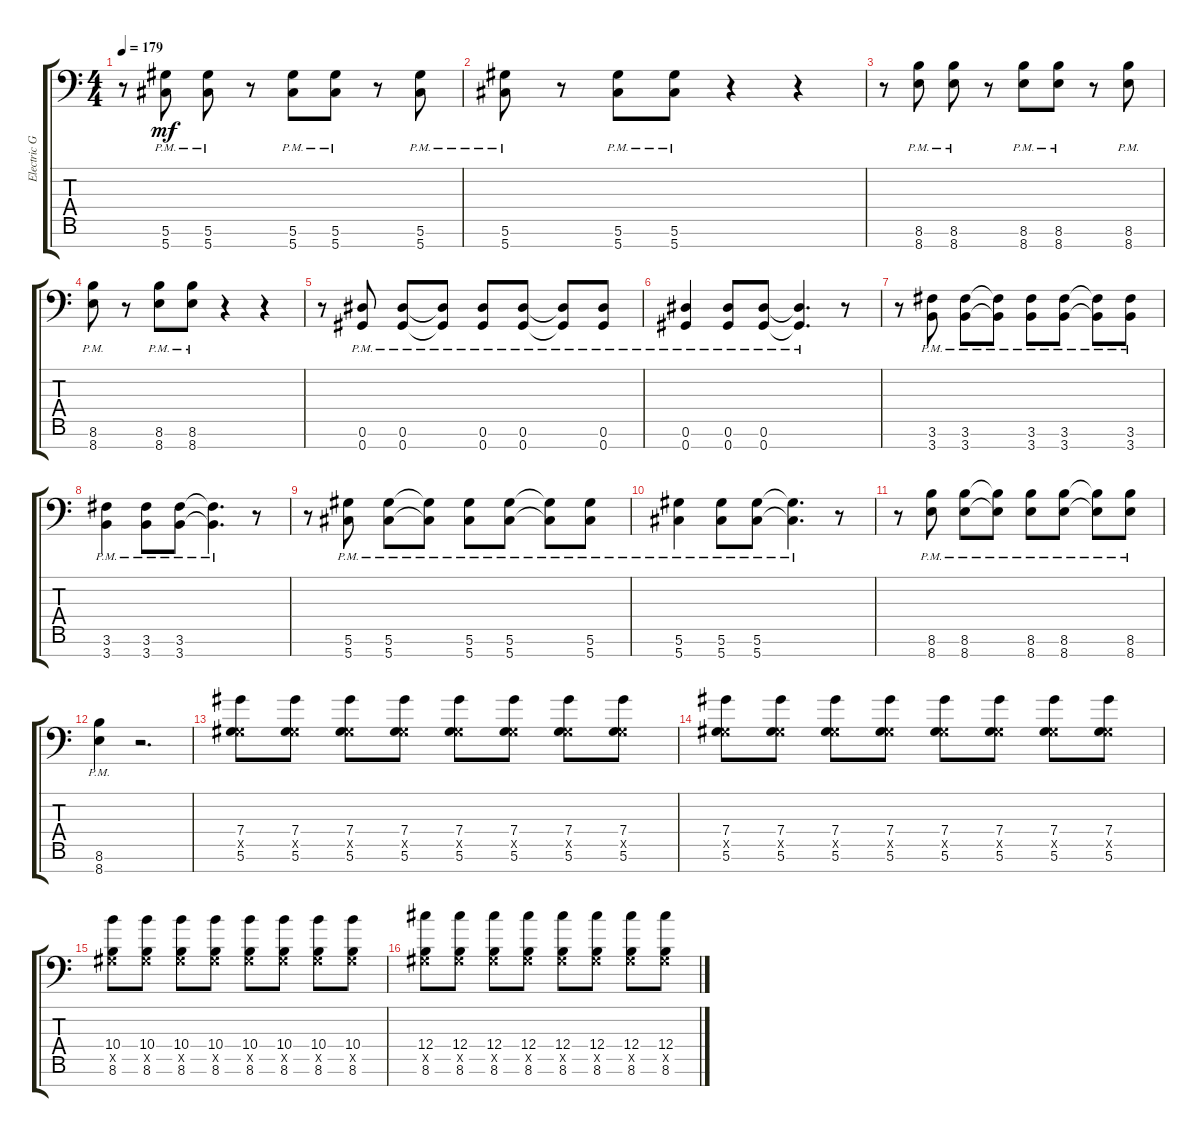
\track ("Electric Guitar" "Electric G") {instrument distortionguitar}
\staff {score tabs}
\tuning (Eb4 Bb3 Gb3 Db3 Ab2 Eb2 Ab1) {hide}
\ts (4 4)
\tempo 179
\clef f4
\ks c
r.8{dy mf} (5.6{pm} 5.7{pm}).8 (5.6{pm} 5.7{pm}).8 r.8 (5.6{pm} 5.7{pm}).8 (5.6{pm} 5.7{pm}).8 r.8 (5.6{pm} 5.7{pm}).8 |
(5.6{pm} 5.7{pm}).8 r.8 (5.6{pm} 5.7{pm}).8 (5.6{pm} 5.7{pm}).8 r.4 r.4 |
r.8 (8.6{pm} 8.7{pm}).8 (8.6{pm} 8.7{pm}).8 r.8 (8.6{pm} 8.7{pm}).8 (8.6{pm} 8.7{pm}).8 r.8 (8.6{pm} 8.7{pm}).8 |
(8.6{pm} 8.7{pm}).8 r.8 (8.6{pm} 8.7{pm}).8 (8.6{pm} 8.7{pm}).8 r.4 r.4 |
r.8 (0.6{pm} 0.7{pm}).8 (0.6{pm} 0.7{pm}).8 (0.6{pm t} 0.7{pm t}).8 (0.6{pm} 0.7{pm}).8 (0.6{pm} 0.7{pm}).8 (0.6{pm t} 0.7{pm t}).8 (0.6{pm} 0.7{pm}).8 |
(0.6{pm} 0.7{pm}).4 (0.6{pm} 0.7{pm}).8 (0.6{pm} 0.7{pm}).8 (0.6{pm t} 0.7{pm t}).4{d} r.8 |
r.8 (3.6{pm} 3.7{pm}).8 (3.6{pm} 3.7{pm}).8 (3.6{pm t} 3.7{pm t}).8 (3.6{pm} 3.7{pm}).8 (3.6{pm} 3.7{pm}).8 (3.6{pm t} 3.7{pm t}).8 (3.6{pm} 3.7{pm}).8 |
(3.6{pm} 3.7{pm}).4 (3.6{pm} 3.7{pm}).8 (3.6{pm} 3.7{pm}).8 (3.6{pm t} 3.7{pm t}).4{d} r.8 |
r.8 (5.6{pm} 5.7{pm}).8 (5.6{pm} 5.7{pm}).8 (5.6{pm t} 5.7{pm t}).8 (5.6{pm} 5.7{pm}).8 (5.6{pm} 5.7{pm}).8 (5.6{pm t} 5.7{pm t}).8 (5.6{pm} 5.7{pm}).8 |
(5.6{pm} 5.7{pm}).4 (5.6{pm} 5.7{pm}).8 (5.6{pm} 5.7{pm}).8 (5.6{pm t} 5.7{pm t}).4{d} r.8 |
r.8 (8.6{pm} 8.7{pm}).8 (8.6{pm} 8.7{pm}).8 (8.6{pm t} 8.7{pm t}).8 (8.6{pm} 8.7{pm}).8 (8.6{pm} 8.7{pm}).8 (8.6{pm t} 8.7{pm t}).8 (8.6{pm} 8.7{pm}).8 |
(8.6{pm} 8.7{pm}).4 r.2{d} |
(7.4 0.5{x} 5.6).8 (7.4 0.5{x} 5.6).8 (7.4 0.5{x} 5.6).8 (7.4 0.5{x} 5.6).8 (7.4 0.5{x} 5.6).8 (7.4 0.5{x} 5.6).8 (7.4 0.5{x} 5.6).8 (7.4 0.5{x} 5.6).8 |
(7.4 0.5{x} 5.6).8 (7.4 0.5{x} 5.6).8 (7.4 0.5{x} 5.6).8 (7.4 0.5{x} 5.6).8 (7.4 0.5{x} 5.6).8 (7.4 0.5{x} 5.6).8 (7.4 0.5{x} 5.6).8 (7.4 0.5{x} 5.6).8 |
(10.4 0.5{x} 8.6).8 (10.4 0.5{x} 8.6).8 (10.4 0.5{x} 8.6).8 (10.4 0.5{x} 8.6).8 (10.4 0.5{x} 8.6).8 (10.4 0.5{x} 8.6).8 (10.4 0.5{x} 8.6).8 (10.4 0.5{x} 8.6).8 |
(12.4 0.5{x} 8.6).8 (12.4 0.5{x} 8.6).8 (12.4 0.5{x} 8.6).8 (12.4 0.5{x} 8.6).8 (12.4 0.5{x} 8.6).8 (12.4 0.5{x} 8.6).8 (12.4 0.5{x} 8.6).8 (12.4 0.5{x} 8.6).8
